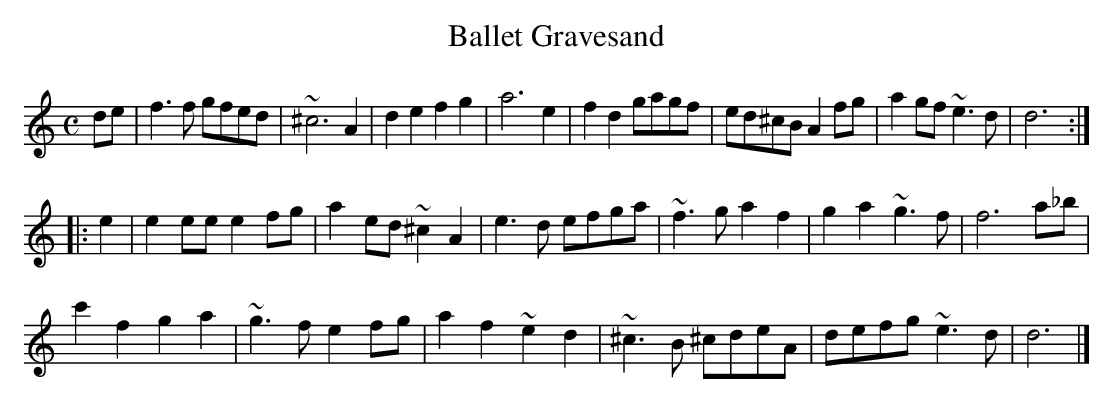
X:1
T:Ballet Gravesand
M:C
K:Ddor
de|f3f gfed|~^c6A2|d2e2f2g2|a6e2|f2d2gagf|ed^cBA2fg|a2gf~e3d|d6:|
|:e2|e2eee2fg|a2ed~^c2A2|e3d efga|~f3ga2f2|g2a2~g3f|f6a_b|
c'2f2g2a2|~g3fe2fg|a2f2~e2d2|~^c3B ^cdeA|defg~e3d|d6|]
